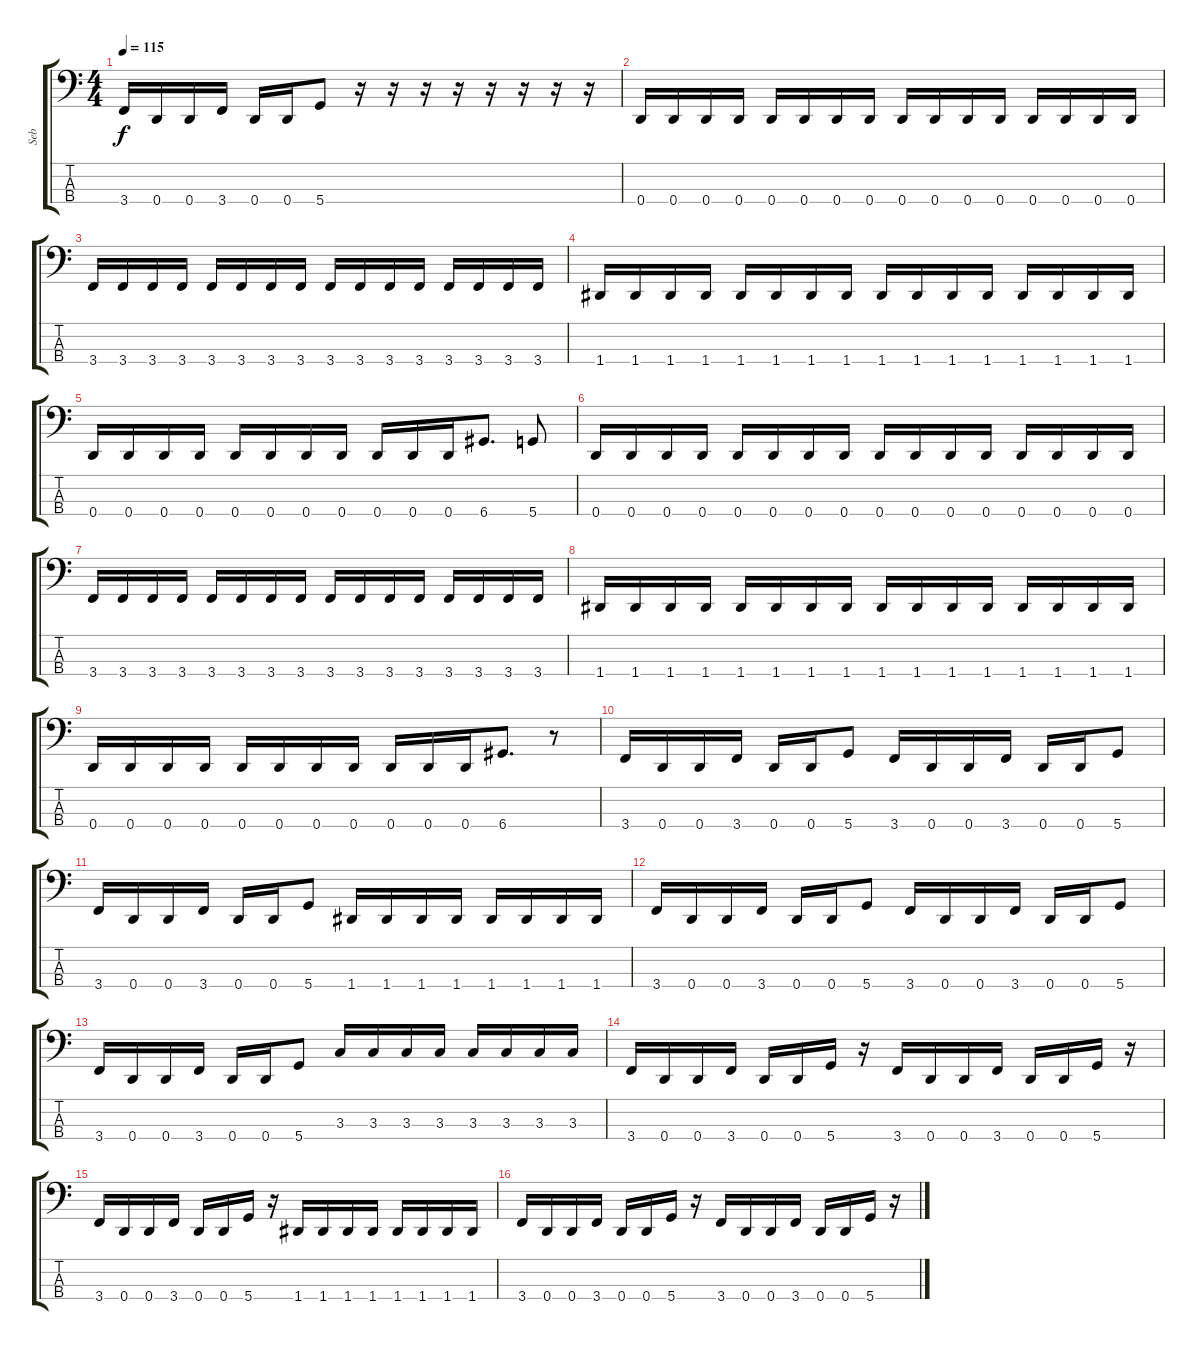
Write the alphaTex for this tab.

\track ("Seb" "Seb") {instrument electricbasspick}
\staff {score tabs}
\tuning (G2 D2 A1 D1) {hide}
\ts (4 4)
\tempo 115
\clef f4
\ks c
3.4.16{dy f} 0.4.16 0.4.16 3.4.16 0.4.16 0.4.16 5.4.8 r.16 r.16 r.16 r.16 r.16 r.16 r.16 r.16 |
0.4.16 0.4.16 0.4.16 0.4.16 0.4.16 0.4.16 0.4.16 0.4.16 0.4.16 0.4.16 0.4.16 0.4.16 0.4.16 0.4.16 0.4.16 0.4.16 |
3.4.16 3.4.16 3.4.16 3.4.16 3.4.16 3.4.16 3.4.16 3.4.16 3.4.16 3.4.16 3.4.16 3.4.16 3.4.16 3.4.16 3.4.16 3.4.16 |
1.4.16 1.4.16 1.4.16 1.4.16 1.4.16 1.4.16 1.4.16 1.4.16 1.4.16 1.4.16 1.4.16 1.4.16 1.4.16 1.4.16 1.4.16 1.4.16 |
0.4.16 0.4.16 0.4.16 0.4.16 0.4.16 0.4.16 0.4.16 0.4.16 0.4.16 0.4.16 0.4.16 6.4.8{d} 5.4.8 |
0.4.16 0.4.16 0.4.16 0.4.16 0.4.16 0.4.16 0.4.16 0.4.16 0.4.16 0.4.16 0.4.16 0.4.16 0.4.16 0.4.16 0.4.16 0.4.16 |
3.4.16 3.4.16 3.4.16 3.4.16 3.4.16 3.4.16 3.4.16 3.4.16 3.4.16 3.4.16 3.4.16 3.4.16 3.4.16 3.4.16 3.4.16 3.4.16 |
1.4.16 1.4.16 1.4.16 1.4.16 1.4.16 1.4.16 1.4.16 1.4.16 1.4.16 1.4.16 1.4.16 1.4.16 1.4.16 1.4.16 1.4.16 1.4.16 |
0.4.16 0.4.16 0.4.16 0.4.16 0.4.16 0.4.16 0.4.16 0.4.16 0.4.16 0.4.16 0.4.16 6.4.8{d} r.8 |
3.4.16 0.4.16 0.4.16 3.4.16 0.4.16 0.4.16 5.4.8 3.4.16 0.4.16 0.4.16 3.4.16 0.4.16 0.4.16 5.4.8 |
3.4.16 0.4.16 0.4.16 3.4.16 0.4.16 0.4.16 5.4.8 1.4.16 1.4.16 1.4.16 1.4.16 1.4.16 1.4.16 1.4.16 1.4.16 |
3.4.16 0.4.16 0.4.16 3.4.16 0.4.16 0.4.16 5.4.8 3.4.16 0.4.16 0.4.16 3.4.16 0.4.16 0.4.16 5.4.8 |
3.4.16 0.4.16 0.4.16 3.4.16 0.4.16 0.4.16 5.4.8 3.3.16 3.3.16 3.3.16 3.3.16 3.3.16 3.3.16 3.3.16 3.3.16 |
3.4.16 0.4.16 0.4.16 3.4.16 0.4.16 0.4.16 5.4.16 r.16 3.4.16 0.4.16 0.4.16 3.4.16 0.4.16 0.4.16 5.4.16 r.16 |
3.4.16 0.4.16 0.4.16 3.4.16 0.4.16 0.4.16 5.4.16 r.16 1.4.16 1.4.16 1.4.16 1.4.16 1.4.16 1.4.16 1.4.16 1.4.16 |
3.4.16 0.4.16 0.4.16 3.4.16 0.4.16 0.4.16 5.4.16 r.16 3.4.16 0.4.16 0.4.16 3.4.16 0.4.16 0.4.16 5.4.16 r.16
